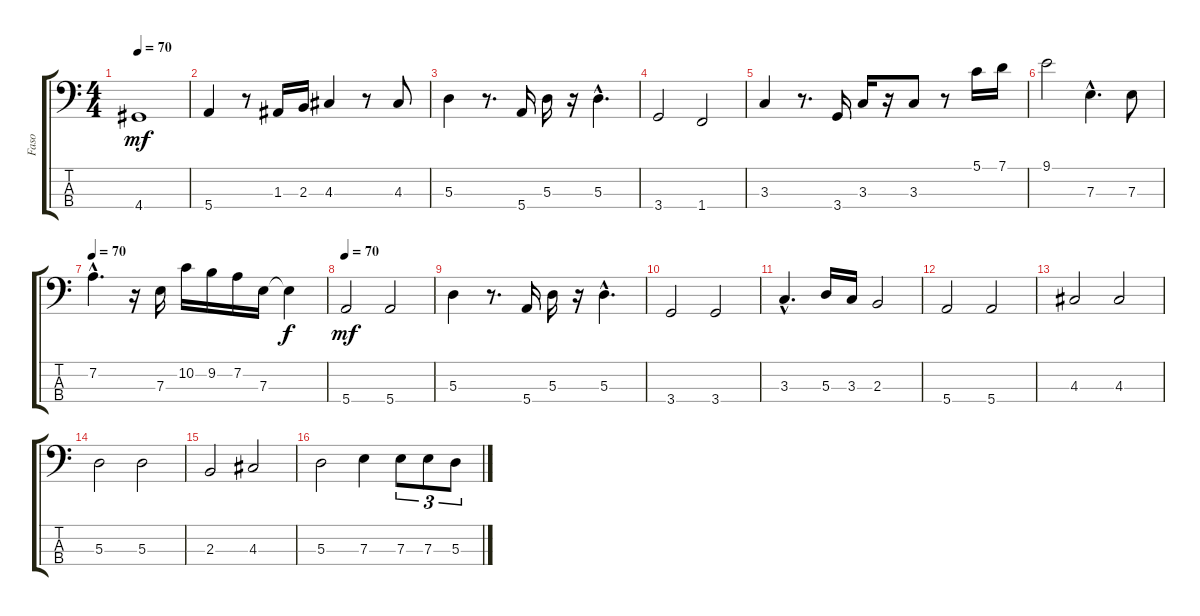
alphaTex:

\track ("Faso" "Faso") {instrument electricbasspick}
\staff {score tabs}
\tuning (G2 D2 A1 E1) {hide}
\ts (4 4)
\tempo 70
\clef f4
\ks c
4.4.1{dy mf} |
5.4.4 r.8 1.3.16 2.3.16 4.3.4 r.8 4.3.8 |
5.3.4 r.8{d} 5.4.16 5.3.16 r.16 5.3{hac}.4{d} |
3.4.2 1.4.2 |
3.3.4 r.8{d} 3.4.16 3.3.16 r.16 3.3.8 r.8 5.1.16 7.1.16 |
9.1.2 7.3{hac}.4{d} 7.3.8 |
\tempo 70
7.2{hac}.4{d} r.16 7.3.16 10.2.16 9.2.16 7.2.16 7.3.16 7.3{t}.4{dy f} |
\tempo 70
5.4.2{dy mf} 5.4.2 |
5.3.4 r.8{d} 5.4.16 5.3.16 r.16 5.3{hac}.4{d} |
3.4.2 3.4.2 |
3.3{hac}.4{d} 5.3.16 3.3.16 2.3.2 |
5.4.2 5.4.2 |
4.3.2 4.3.2 |
5.3.2 5.3.2 |
2.3.2 4.3.2 |
5.3.2 7.3.4 7.3.8{tu (3 2)} 7.3.8{tu (3 2)} 5.3.8{tu (3 2)}
